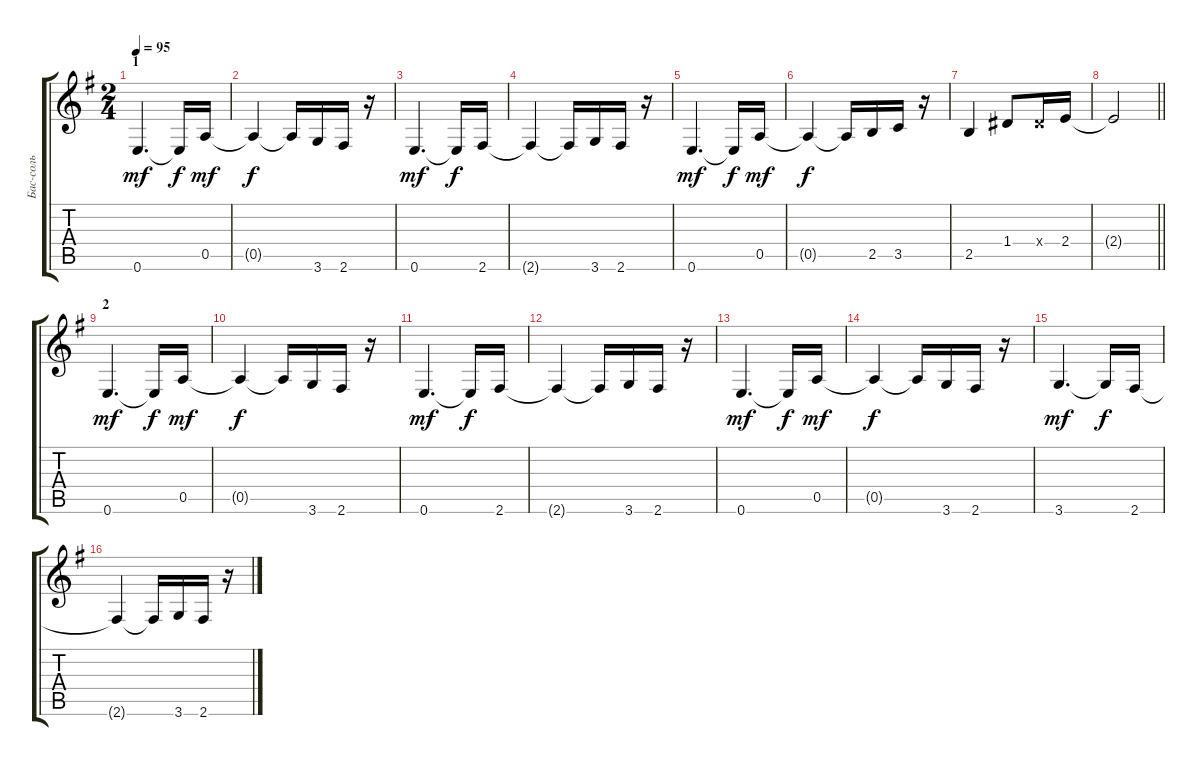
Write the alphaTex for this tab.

\track ("Бас-соль" "Бас-соль") {mute instrument electricbasspick}
\staff {score tabs}
\tuning (E4 B3 G3 D3 A2 E2) {hide}
\ts (2 4)
\section ("" "1")
\tempo 95
\clef g2
\ks eminor
0.6.4{d dy mf instrument electricbasspick} 0.6{t}.16{dy f} 0.5.16{dy mf} |
0.5{t}.4{dy f} 0.5{t}.16 3.6.16 2.6.16 r.16 |
0.6.4{d dy mf} 0.6{t}.16{dy f} 2.6.16 |
2.6{t}.4 2.6{t}.16 3.6.16 2.6.16 r.16 |
0.6.4{d dy mf} 0.6{t}.16{dy f} 0.5.16{dy mf} |
0.5{t}.4{dy f} 0.5{t}.16 2.5.16 3.5.16 r.16 |
2.5.4 1.4.8 1.4{x}.16 2.4.16 |
\barLineRight lightlight
2.4{t}.2 |
\section ("" "2")
0.6.4{d dy mf} 0.6{t}.16{dy f} 0.5.16{dy mf} |
0.5{t}.4{dy f} 0.5{t}.16 3.6.16 2.6.16 r.16 |
0.6.4{d dy mf} 0.6{t}.16{dy f} 2.6.16 |
2.6{t}.4 2.6{t}.16 3.6.16 2.6.16 r.16 |
0.6.4{d dy mf} 0.6{t}.16{dy f} 0.5.16{dy mf} |
0.5{t}.4{dy f} 0.5{t}.16 3.6.16 2.6.16 r.16 |
3.6.4{d dy mf} 3.6{t}.16{dy f} 2.6.16 |
2.6{t}.4 2.6{t}.16 3.6.16 2.6.16 r.16
